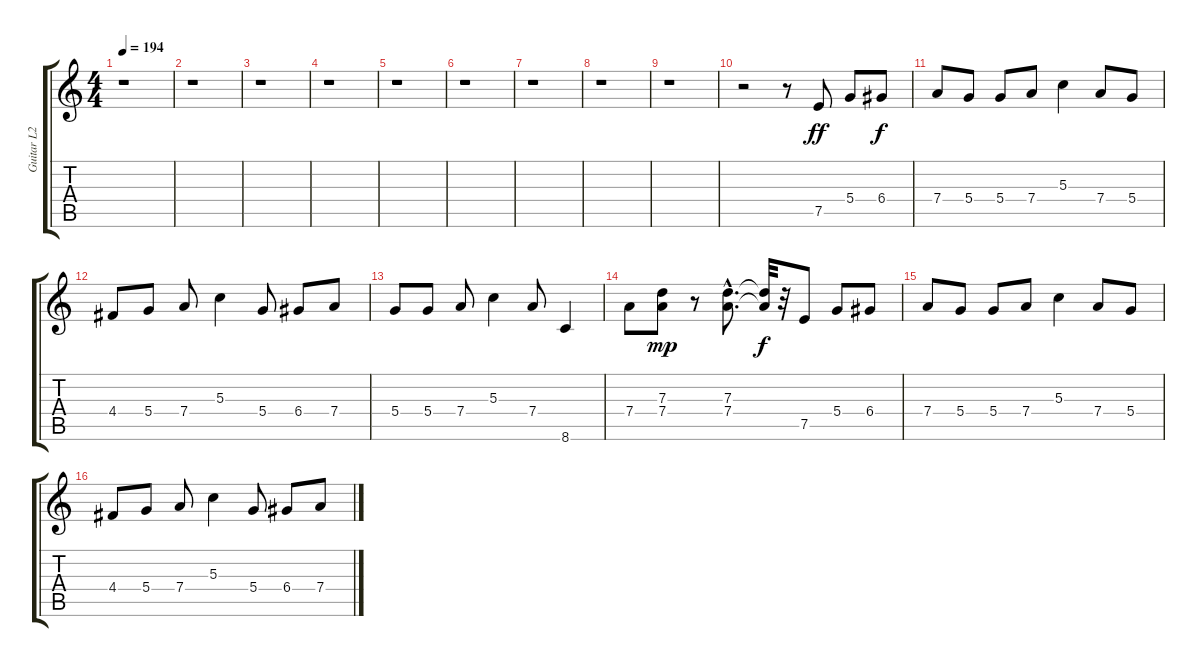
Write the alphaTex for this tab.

\track ("Guitar L2" "Guitar L2") {instrument overdrivenguitar}
\staff {score tabs}
\tuning (E4 B3 G3 D3 A2 E2) {hide}
\ts (4 4)
\tempo 194
\clef g2
\ks c
r.1{dy ff instrument overdrivenguitar} |
r.1 |
r.1 |
r.1 |
r.1 |
r.1 |
r.1 |
r.1 |
r.1 |
r.2 r.8 7.5.8 5.4.8 6.4.8{dy f} |
7.4.8 5.4.8 5.4.8{instrument electricguitarmuted} 7.4.8{instrument overdrivenguitar} 5.3.4 7.4.8 5.4.8 |
4.4.8 5.4.8 7.4.8{instrument electricguitarmuted} 5.3.4{instrument overdrivenguitar} 5.4.8 6.4.8 7.4.8 |
5.4.8{instrument electricguitarmuted} 5.4.8 7.4.8{instrument overdrivenguitar} 5.3.4 7.4.8 8.6.4{instrument guitarharmonics} |
7.4.8{instrument overdrivenguitar} (7.3 7.4).8{dy mp} r.8 (7.3{hac} 7.4{hac}).8{d} (7.3{t} 7.4{t}).32{dy f} r.32 7.5.8 5.4.8 6.4.8 |
7.4.8 5.4.8 5.4.8{instrument electricguitarmuted} 7.4.8{instrument overdrivenguitar} 5.3.4 7.4.8 5.4.8 |
4.4.8 5.4.8 7.4.8{instrument electricguitarmuted} 5.3.4{instrument overdrivenguitar} 5.4.8 6.4.8 7.4.8
